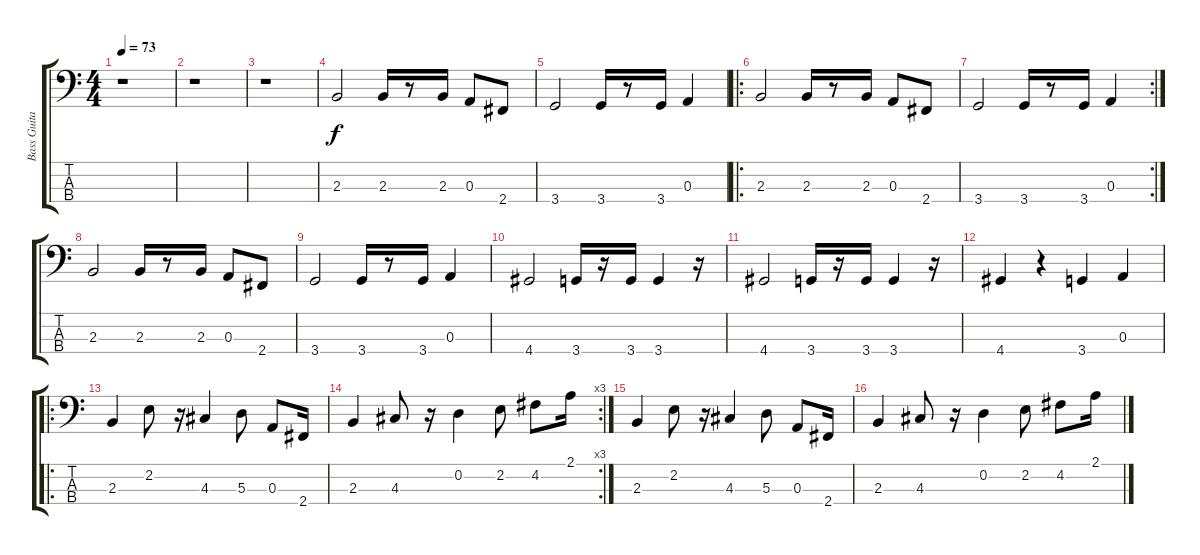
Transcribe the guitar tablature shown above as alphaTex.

\track ("Bass Guitar" "Bass Guita") {instrument electricbassfinger}
\staff {score tabs}
\tuning (G2 D2 A1 E1) {hide}
\ts (4 4)
\tempo 73
\clef f4
\ks c
r.1{dy f} |
r.1 |
r.1 |
2.3.2 2.3.16 r.8 2.3.16 0.3.8 2.4.8 |
3.4.2 3.4.16 r.8 3.4.16 0.3.4 |
\ro
2.3.2 2.3.16 r.8 2.3.16 0.3.8 2.4.8 |
\rc 2
3.4.2 3.4.16 r.8 3.4.16 0.3.4 |
2.3.2 2.3.16 r.8 2.3.16 0.3.8 2.4.8 |
3.4.2 3.4.16 r.8 3.4.16 0.3.4 |
4.4.2 3.4.16 r.16 3.4.16 3.4.4 r.16 |
4.4.2 3.4.16 r.16 3.4.16 3.4.4 r.16 |
4.4.4 r.4 3.4.4 0.3.4 |
\ro
2.3.4 2.2.8 r.16 4.3.4 5.3.8 0.3.8 2.4.16 |
\rc 3
2.3.4 4.3.8 r.16 0.2.4 2.2.8 4.2.8 2.1.16 |
2.3.4 2.2.8 r.16 4.3.4 5.3.8 0.3.8 2.4.16 |
2.3.4 4.3.8 r.16 0.2.4 2.2.8 4.2.8 2.1.16
